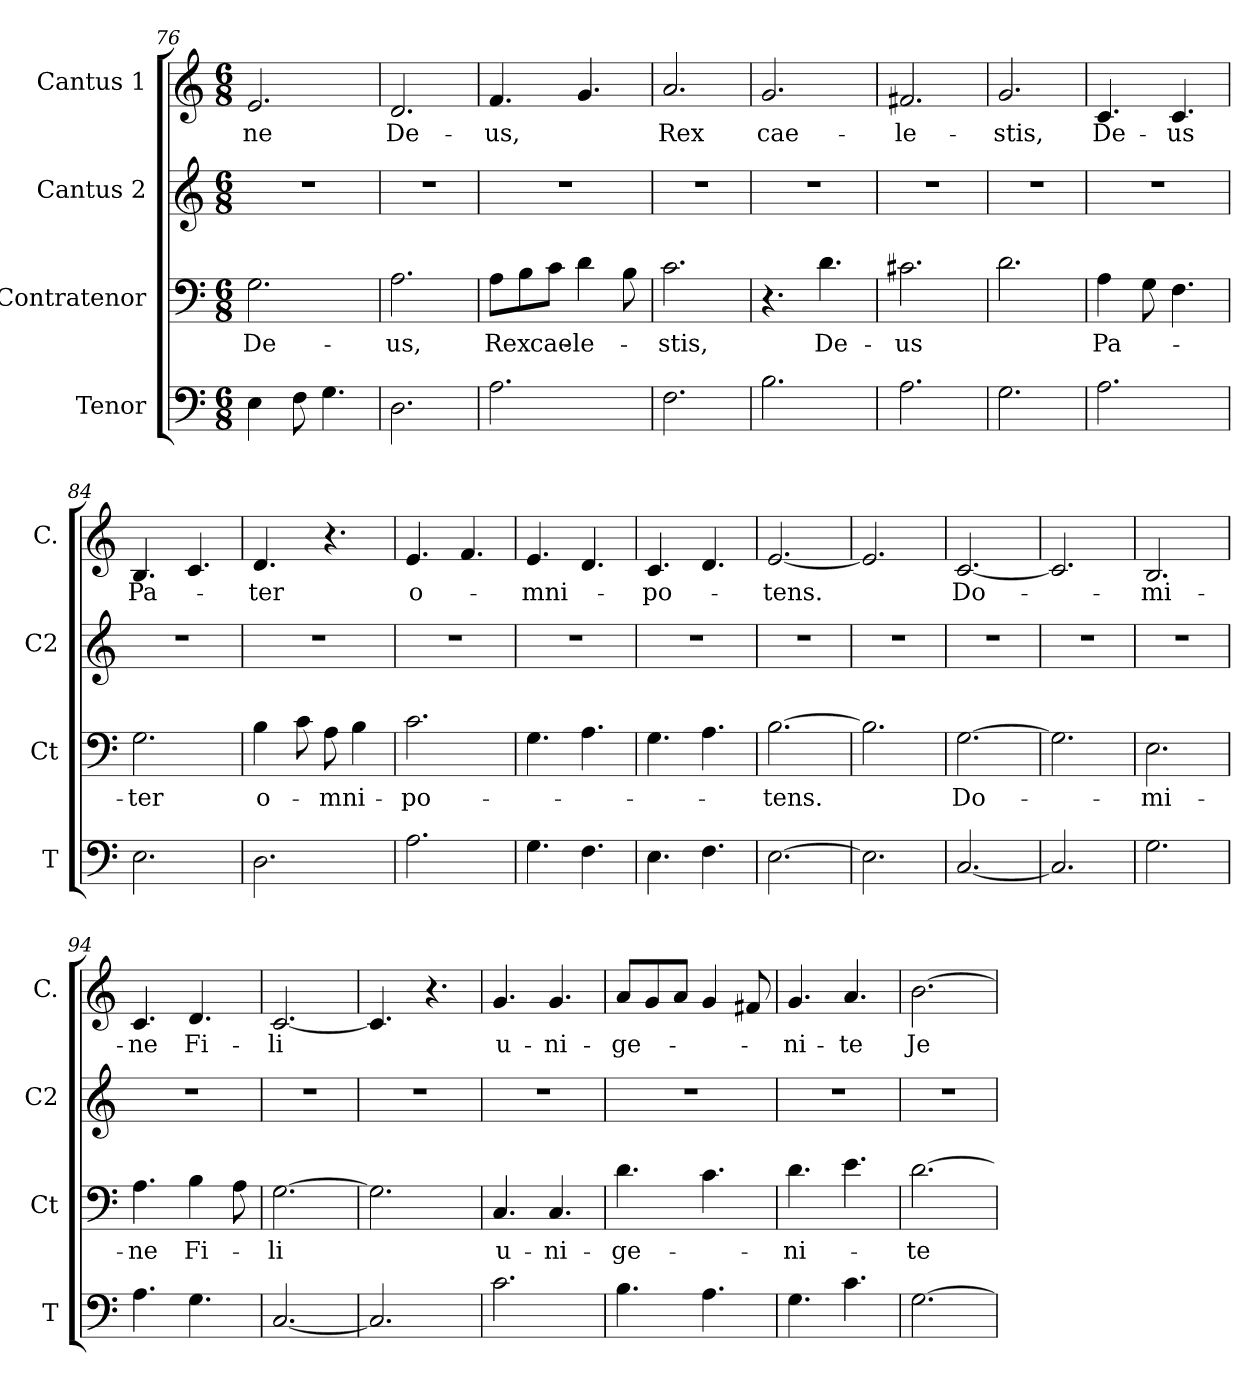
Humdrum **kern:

**kern	**kern	**text	**kern	**kern	**text
*part4	*part3	*part3	*part2	*part1	*part1
*staff4	*staff3	*staff3	*staff2	*staff1	*staff1
*I"Tenor	*I"Contratenor	*	*I"Cantus 2	*I"Cantus 1	*
*I'T	*I'Ct	*	*I'C2	*I'C.	*
*clefF4	*clefF4	*	*clefG2	*clefG2	*
*k[]	*k[]	*	*k[]	*k[]	*
*C:	*C:	*	*C:	*C:	*
*M6/8	*M6/8	*	*M6/8	*M6/8	*
=76	=76	=76	=76	=76	=76
4E\	2.G\	De-	2.r	2.e/	-ne
8F\	.	.	.	.	.
4.G\	.	.	.	.	.
=77	=77	=77	=77	=77	=77
2.D\	2.A\	-us,	2.r	2.d/	De-
=78	=78	=78	=78	=78	=78
2.A\	8A\L	Rex	2.r	4.f/	-us,
.	8B\	.	.	.	.
.	8c\J	cae-	.	.	.
.	4d\	-le-	.	4.g/	.
.	8B\	.	.	.	.
=79	=79	=79	=79	=79	=79
2.F\	2.c\	-stis,	2.r	2.a/	Rex
=80	=80	=80	=80	=80	=80
2.B\	4.r	.	2.r	2.g/	cae-
.	4.d\	De-	.	.	.
!!LO:LB:g=z
=81	=81	=81	=81	=81	=81
2.A\	2.c#X\	-us	2.r	2.f#X/	-le-
=82	=82	=82	=82	=82	=82
2.G\	2.d\	.	2.r	2.g/	-stis,
=83	=83	=83	=83	=83	=83
2.A\	4A\	Pa-	2.r	4.c/	De-
.	8G\	.	.	.	.
.	4.F\	.	.	4.c/	-us
=84	=84	=84	=84	=84	=84
2.E\	2.G\	-ter	2.r	4.B/	Pa-
.	.	.	.	4.c/	.
=85	=85	=85	=85	=85	=85
2.D\	4B\	o-	2.r	4.d/	-ter
.	8c\	.	.	.	.
.	8A\	-mni-	.	4.r	.
.	4B\	.	.	.	.
=86	=86	=86	=86	=86	=86
2.A\	2.c\	-po-	2.r	4.e/	o-
.	.	.	.	4.f/	.
=87	=87	=87	=87	=87	=87
4.G\	4.G\	.	2.r	4.e/	-mni-
4.F\	4.A\	.	.	4.d/	.
=88	=88	=88	=88	=88	=88
4.E\	4.G\	.	2.r	4.c/	-po-
4.F\	4.A\	.	.	4.d/	.
=89	=89	=89	=89	=89	=89
[2.E\	[2.B\	-tens.	2.r	[2.e/	-tens.
=90	=90	=90	=90	=90	=90
2.E\]	2.B\]	.	2.r	2.e/]	.
=91	=91	=91	=91	=91	=91
[2.C/	[2.G\	Do-	2.r	[2.c/	Do-
!!LO:PB:g=z
=92	=92	=92	=92	=92	=92
2.C/]	2.G\]	.	2.r	2.c/]	.
=93	=93	=93	=93	=93	=93
2.G\	2.E\	-mi-	2.r	2.B/	-mi-
=94	=94	=94	=94	=94	=94
4.A\	4.A\	-ne	2.r	4.c/	-ne
4.G\	4B\	Fi-	.	4.d/	Fi-
.	8A\	.	.	.	.
=95	=95	=95	=95	=95	=95
[2.C/	[2.G\	-li	2.r	[2.c/	-li
=96	=96	=96	=96	=96	=96
2.C/]	2.G\]	.	2.r	4.c/]	.
.	.	.	.	4.r	.
=97	=97	=97	=97	=97	=97
2.c\	4.C/	u-	2.r	4.g/	u-
.	4.C/	-ni-	.	4.g/	-ni-
=98	=98	=98	=98	=98	=98
4.B\	4.d\	-ge-	2.r	8a/L	-ge-
.	.	.	.	8g/	.
.	.	.	.	8a/J	.
4.A\	4.c\	.	.	4g/	.
.	.	.	.	8f#X/	.
=99	=99	=99	=99	=99	=99
4.G\	4.d\	-ni-	2.r	4.g/	-ni-
4.c\	4.e\	.	.	4.a/	-te
=100	=100	=100	=100	=100	=100
[2.G\	[2.d\	-te	2.r	[2.b\	Je-
=	=	=	=	=	=
*-	*-	*-	*-	*-	*-
